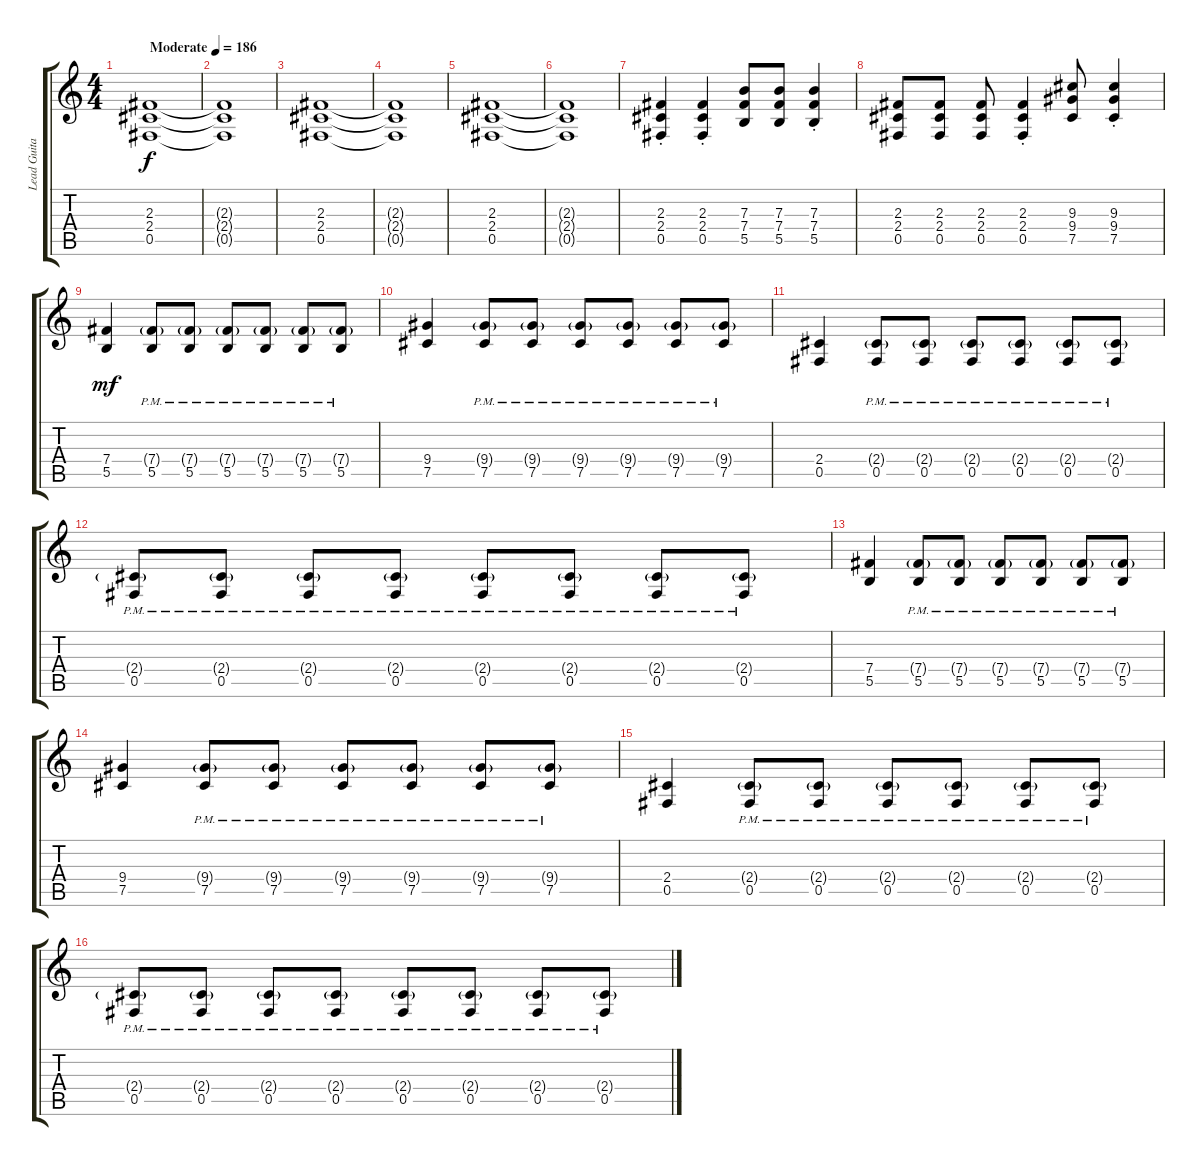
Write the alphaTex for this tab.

\track ("Lead Guitar" "Lead Guita") {instrument distortionguitar}
\staff {score tabs}
\tuning (Db4 Ab3 E3 B2 Gb2 B1) {hide}
\ts (4 4)
\tempo (186 "Moderate")
\clef g2
\ks c
(2.3 2.4 0.5).1{dy f instrument distortionguitar} |
(2.3{t} 2.4{t} 0.5{t}).1 |
(2.3 2.4 0.5).1 |
(2.3{t} 2.4{t} 0.5{t}).1 |
(2.3 2.4 0.5).1 |
(2.3{t} 2.4{t} 0.5{t}).1 |
(2.3{st} 2.4{st} 0.5{st}).4 (2.3{st} 2.4{st} 0.5{st}).4 (7.3 7.4 5.5).8 (7.3 7.4 5.5).8 (7.3{st} 7.4{st} 5.5{st}).4 |
(2.3 2.4 0.5).8 (2.3 2.4 0.5).8 (2.3 2.4 0.5).8 (2.3{st} 2.4{st} 0.5{st}).4 (9.3 9.4 7.5).8 (9.3{st} 9.4{st} 7.5{st}).4 |
(7.4 5.5).4{dy mf} (7.4{g pm} 5.5{pm}).8 (7.4{g pm} 5.5{pm}).8 (7.4{g pm} 5.5{pm}).8 (7.4{g pm} 5.5{pm}).8 (7.4{g pm} 5.5{pm}).8 (7.4{g pm} 5.5{pm}).8 |
(9.4 7.5).4 (9.4{g pm} 7.5{pm}).8 (9.4{g pm} 7.5{pm}).8 (9.4{g pm} 7.5{pm}).8 (9.4{g pm} 7.5{pm}).8 (9.4{g pm} 7.5{pm}).8 (9.4{g pm} 7.5{pm}).8 |
(2.4 0.5).4 (2.4{g pm} 0.5{pm}).8 (2.4{g pm} 0.5{pm}).8 (2.4{g pm} 0.5{pm}).8 (2.4{g pm} 0.5{pm}).8 (2.4{g pm} 0.5{pm}).8 (2.4{g pm} 0.5{pm}).8 |
(2.4{g pm} 0.5{pm}).8 (2.4{g pm} 0.5{pm}).8 (2.4{g pm} 0.5{pm}).8 (2.4{g pm} 0.5{pm}).8 (2.4{g pm} 0.5{pm}).8 (2.4{g pm} 0.5{pm}).8 (2.4{g pm} 0.5{pm}).8 (2.4{g pm} 0.5{pm}).8 |
(7.4 5.5).4 (7.4{g pm} 5.5{pm}).8 (7.4{g pm} 5.5{pm}).8 (7.4{g pm} 5.5{pm}).8 (7.4{g pm} 5.5{pm}).8 (7.4{g pm} 5.5{pm}).8 (7.4{g pm} 5.5{pm}).8 |
(9.4 7.5).4 (9.4{g pm} 7.5{pm}).8 (9.4{g pm} 7.5{pm}).8 (9.4{g pm} 7.5{pm}).8 (9.4{g pm} 7.5{pm}).8 (9.4{g pm} 7.5{pm}).8 (9.4{g pm} 7.5{pm}).8 |
(2.4 0.5).4 (2.4{g pm} 0.5{pm}).8 (2.4{g pm} 0.5{pm}).8 (2.4{g pm} 0.5{pm}).8 (2.4{g pm} 0.5{pm}).8 (2.4{g pm} 0.5{pm}).8 (2.4{g pm} 0.5{pm}).8 |
(2.4{g pm} 0.5{pm}).8 (2.4{g pm} 0.5{pm}).8 (2.4{g pm} 0.5{pm}).8 (2.4{g pm} 0.5{pm}).8 (2.4{g pm} 0.5{pm}).8 (2.4{g pm} 0.5{pm}).8 (2.4{g pm} 0.5{pm}).8 (2.4{g pm} 0.5{pm}).8
